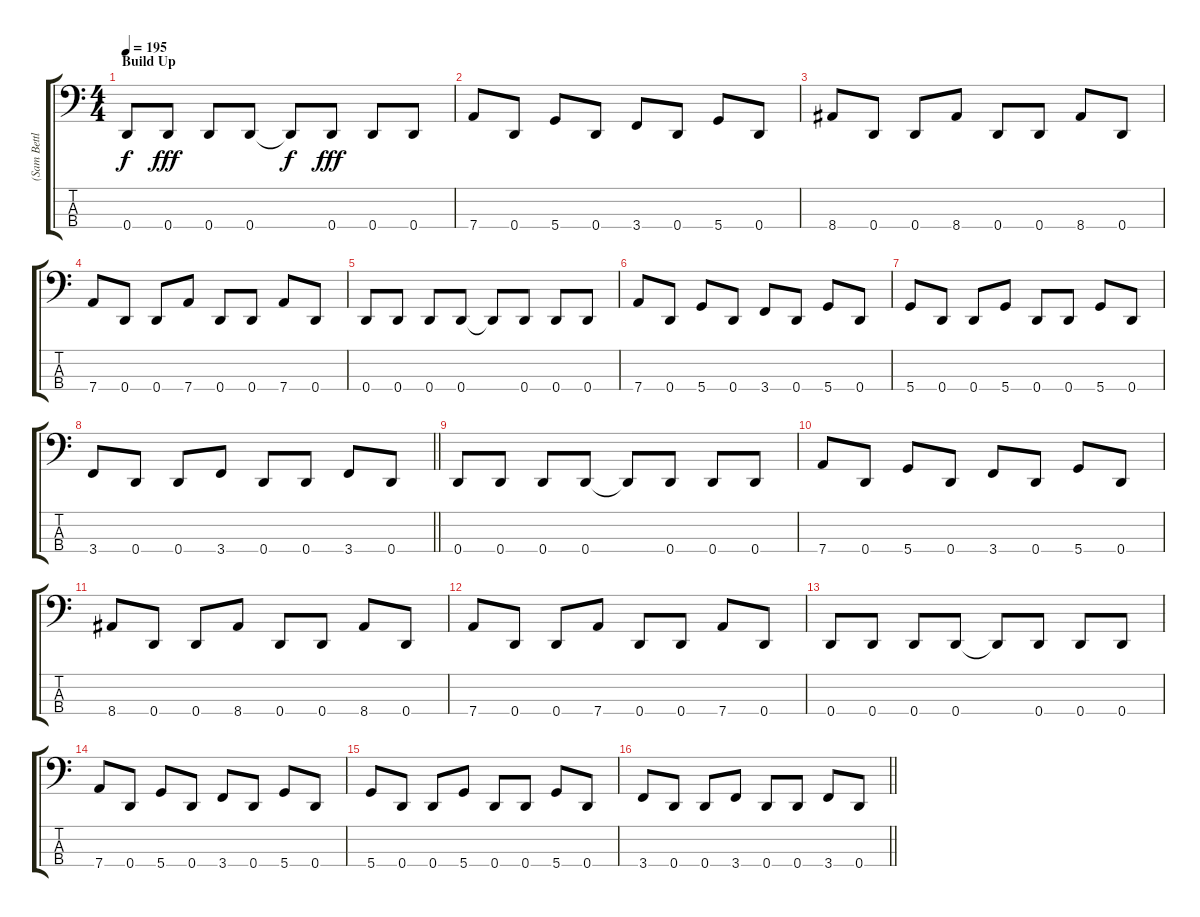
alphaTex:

\track ("(Sam Bettley) Bass" "(Sam Bettl") {instrument electricbassfinger}
\staff {score tabs}
\tuning (G2 D2 A1 D1) {hide}
\ts (4 4)
\section ("" "Build Up")
\tempo 195
\clef f4
\ks c
0.4.8{dy f} 0.4.8{dy fff} 0.4.8 0.4.8 0.4{t}.8{dy f} 0.4.8{dy fff} 0.4.8 0.4.8 |
7.4.8 0.4.8 5.4.8 0.4.8 3.4.8 0.4.8 5.4.8 0.4.8 |
8.4.8 0.4.8 0.4.8 8.4.8 0.4.8 0.4.8 8.4.8 0.4.8 |
7.4.8 0.4.8 0.4.8 7.4.8 0.4.8 0.4.8 7.4.8 0.4.8 |
0.4.8 0.4.8 0.4.8 0.4.8 0.4{t}.8 0.4.8 0.4.8 0.4.8 |
7.4.8 0.4.8 5.4.8 0.4.8 3.4.8 0.4.8 5.4.8 0.4.8 |
5.4.8 0.4.8 0.4.8 5.4.8 0.4.8 0.4.8 5.4.8 0.4.8 |
\barLineRight lightlight
3.4.8 0.4.8 0.4.8 3.4.8 0.4.8 0.4.8 3.4.8 0.4.8 |
0.4.8 0.4.8 0.4.8 0.4.8 0.4{t}.8 0.4.8 0.4.8 0.4.8 |
7.4.8 0.4.8 5.4.8 0.4.8 3.4.8 0.4.8 5.4.8 0.4.8 |
8.4.8 0.4.8 0.4.8 8.4.8 0.4.8 0.4.8 8.4.8 0.4.8 |
7.4.8 0.4.8 0.4.8 7.4.8 0.4.8 0.4.8 7.4.8 0.4.8 |
0.4.8 0.4.8 0.4.8 0.4.8 0.4{t}.8 0.4.8 0.4.8 0.4.8 |
7.4.8 0.4.8 5.4.8 0.4.8 3.4.8 0.4.8 5.4.8 0.4.8 |
5.4.8 0.4.8 0.4.8 5.4.8 0.4.8 0.4.8 5.4.8 0.4.8 |
\barLineRight lightlight
3.4.8 0.4.8 0.4.8 3.4.8 0.4.8 0.4.8 3.4.8 0.4.8
